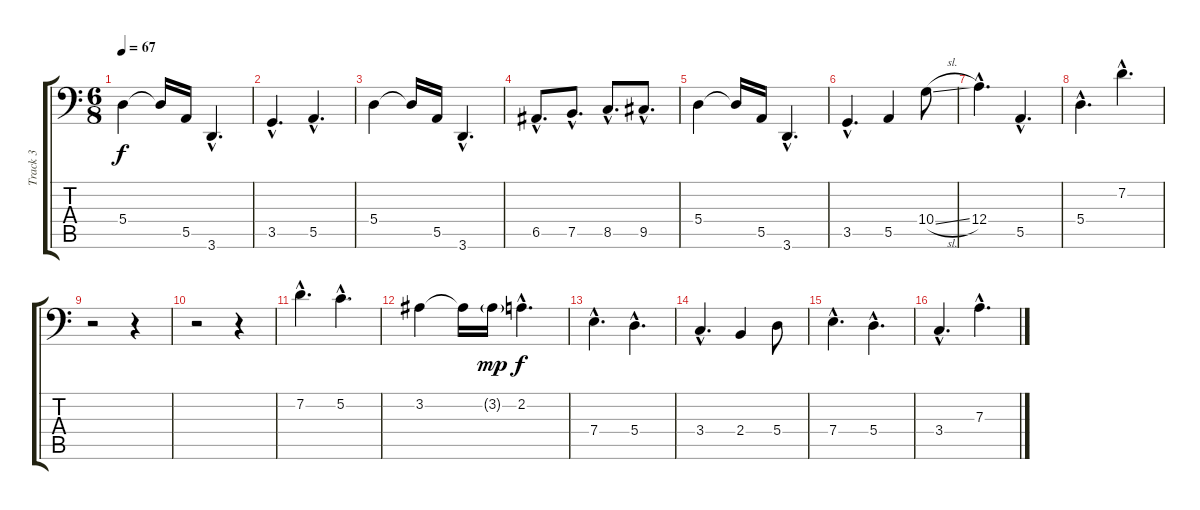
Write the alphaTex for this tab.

\track ("Track 3" "Track 3") {instrument electricbassfinger}
\staff {score tabs}
\tuning (C3 G2 D2 A1 E1 B0) {hide}
\ts (6 8)
\tempo 67
\clef f4
\ks c
5.4.4{dy f} 5.4{t}.16 5.5.16 3.6{hac}.4{d} |
3.5{hac}.4{d} 5.5{hac}.4{d} |
5.4.4 5.4{t}.16 5.5.16 3.6{hac}.4{d} |
6.5{hac}.8{d} 7.5{hac}.8{d} 8.5{hac}.8{d} 9.5{hac}.8{d} |
5.4.4 5.4{t}.16 5.5.16 3.6{hac}.4{d} |
3.5{hac}.4{d} 5.5.4 10.4{sl}.8 |
12.4{hac}.4{d} 5.5{hac}.4{d} |
5.4{hac}.4{d} 7.2{hac}.4{d} |
r.2 r.4 |
r.2 r.4 |
7.2{hac}.4{d} 5.2{hac}.4{d} |
3.2.4 3.2{t}.16 3.2{g}.16{dy mp} 2.2{hac}.4{d dy f} |
7.4{hac}.4{d} 5.4{hac}.4{d} |
3.4{hac}.4{d} 2.4.4 5.4.8 |
7.4{hac}.4{d} 5.4{hac}.4{d} |
3.4{hac}.4{d} 7.3{hac}.4{d}
